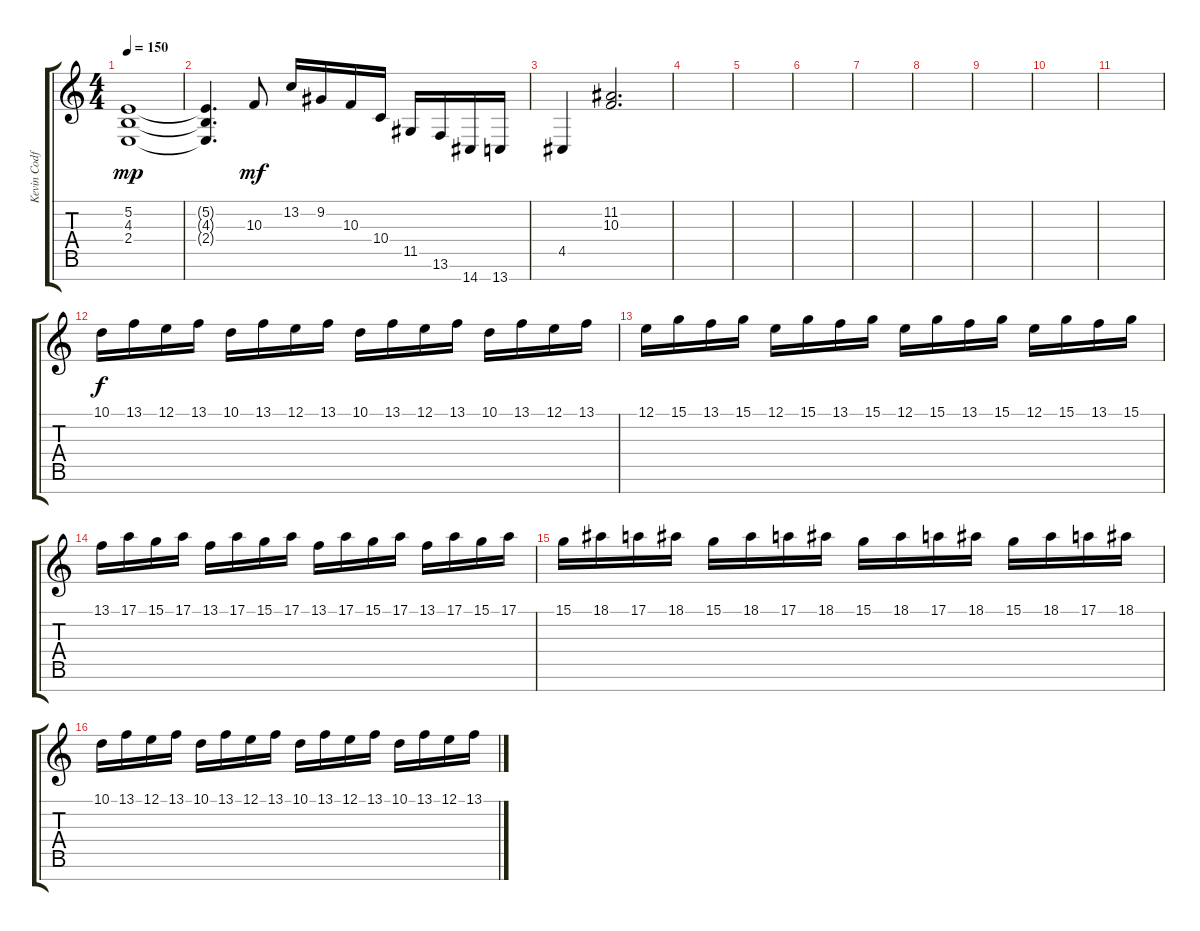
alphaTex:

\track ("Kevin Codfert - Keyboards" "Kevin Codf") {instrument acousticgrandpiano}
\staff {score tabs}
\tuning (E4 B3 G3 D3 A2 E2 B1) {hide}
\ts (4 4)
\tempo 150
\clef g2
\ks c
(5.2{t} 4.3{t} 2.4{t}).1{dy mp} |
(5.2{t} 4.3{t} 2.4{t}).4{d} 10.3.8{dy mf} 13.2.16 9.2.16 10.3.16 10.4.16 11.5.16 13.6.16 14.7.16 13.7.16 |
4.5.4 (11.2 10.3).2{d} |
|
|
|
|
|
|
|
|
10.1.16{dy f} 13.1.16 12.1.16 13.1.16 10.1.16 13.1.16 12.1.16 13.1.16 10.1.16 13.1.16 12.1.16 13.1.16 10.1.16 13.1.16 12.1.16 13.1.16 |
12.1.16 15.1.16 13.1.16 15.1.16 12.1.16 15.1.16 13.1.16 15.1.16 12.1.16 15.1.16 13.1.16 15.1.16 12.1.16 15.1.16 13.1.16 15.1.16 |
13.1.16 17.1.16 15.1.16 17.1.16 13.1.16 17.1.16 15.1.16 17.1.16 13.1.16 17.1.16 15.1.16 17.1.16 13.1.16 17.1.16 15.1.16 17.1.16 |
15.1.16 18.1.16 17.1.16 18.1.16 15.1.16 18.1.16 17.1.16 18.1.16 15.1.16 18.1.16 17.1.16 18.1.16 15.1.16 18.1.16 17.1.16 18.1.16 |
10.1.16 13.1.16 12.1.16 13.1.16 10.1.16 13.1.16 12.1.16 13.1.16 10.1.16 13.1.16 12.1.16 13.1.16 10.1.16 13.1.16 12.1.16 13.1.16
